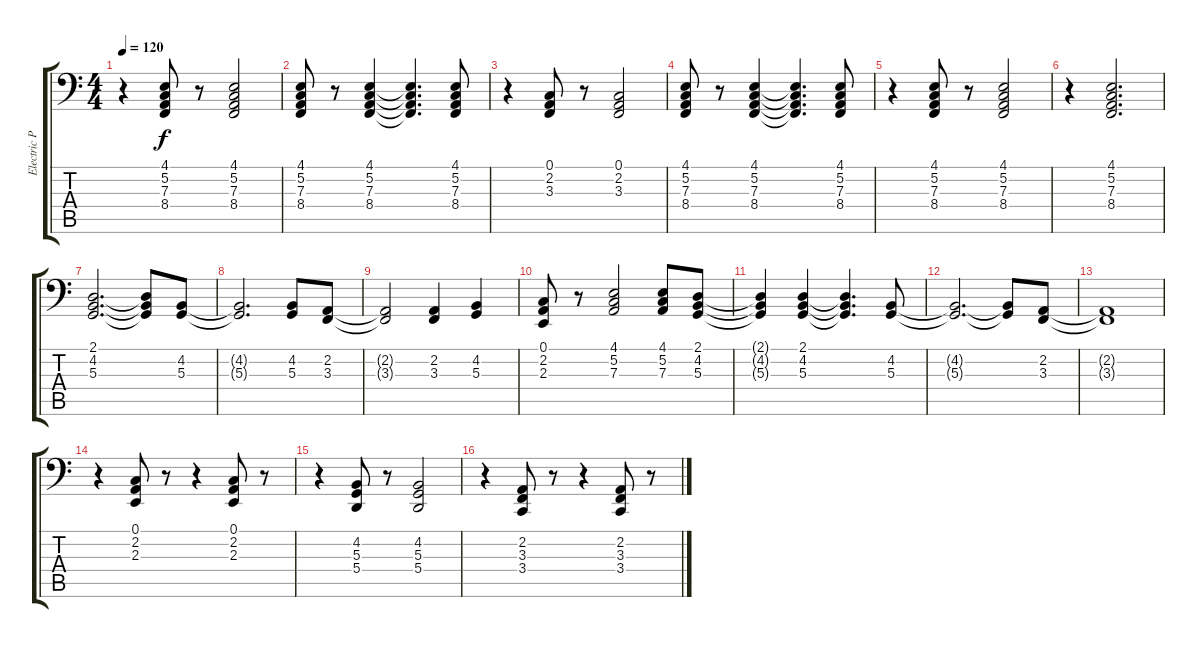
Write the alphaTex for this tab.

\track ("Electric Piano B1" "Electric P") {instrument drawbarorgan}
\staff {score tabs}
\tuning (C3 G2 D2 A1 E1 B0) {hide}
\ts (4 4)
\tempo 120
\clef f4
\ks c
r.4{dy f} (4.1 5.2 7.3 8.4).8 r.8 (4.1 5.2 7.3 8.4).2 |
(4.1 5.2 7.3 8.4).8 r.8 (4.1 5.2 7.3 8.4).4 (4.1{t} 5.2{t} 7.3{t} 8.4{t}).4{d} (4.1 5.2 7.3 8.4).8 |
r.4 (0.1 2.2 3.3).8 r.8 (0.1 2.2 3.3).2 |
(4.1 5.2 7.3 8.4).8 r.8 (4.1 5.2 7.3 8.4).4 (4.1{t} 5.2{t} 7.3{t} 8.4{t}).4{d} (4.1 5.2 7.3 8.4).8 |
r.4 (4.1 5.2 7.3 8.4).8 r.8 (4.1 5.2 7.3 8.4).2 |
r.4 (4.1 5.2 7.3 8.4).2{d} |
(2.1 4.2 5.3).2{d} (2.1{t} 4.2{t} 5.3{t}).8 (4.2 5.3).8 |
(4.2{t} 5.3{t}).2{d} (4.2 5.3).8 (2.2 3.3).8 |
(2.2{t} 3.3{t}).2 (2.2 3.3).4 (4.2 5.3).4 |
(0.1 2.2 2.3).8 r.8 (4.1 5.2 7.3).2 (4.1 5.2 7.3).8 (2.1 4.2 5.3).8 |
(2.1{t} 4.2{t} 5.3{t}).4 (2.1 4.2 5.3).4 (2.1{t} 4.2{t} 5.3{t}).4{d} (4.2 5.3).8 |
(4.2{t} 5.3{t}).2{d} (4.2{t} 5.3{t}).8 (2.2 3.3).8 |
(2.2{t} 3.3{t}).1 |
r.4 (0.1 2.2 2.3).8 r.8 r.4 (0.1 2.2 2.3).8 r.8 |
r.4 (4.2 5.3 5.4).8 r.8 (4.2 5.3 5.4).2 |
r.4 (2.2 3.3 3.4).8 r.8 r.4 (2.2 3.3 3.4).8 r.8
